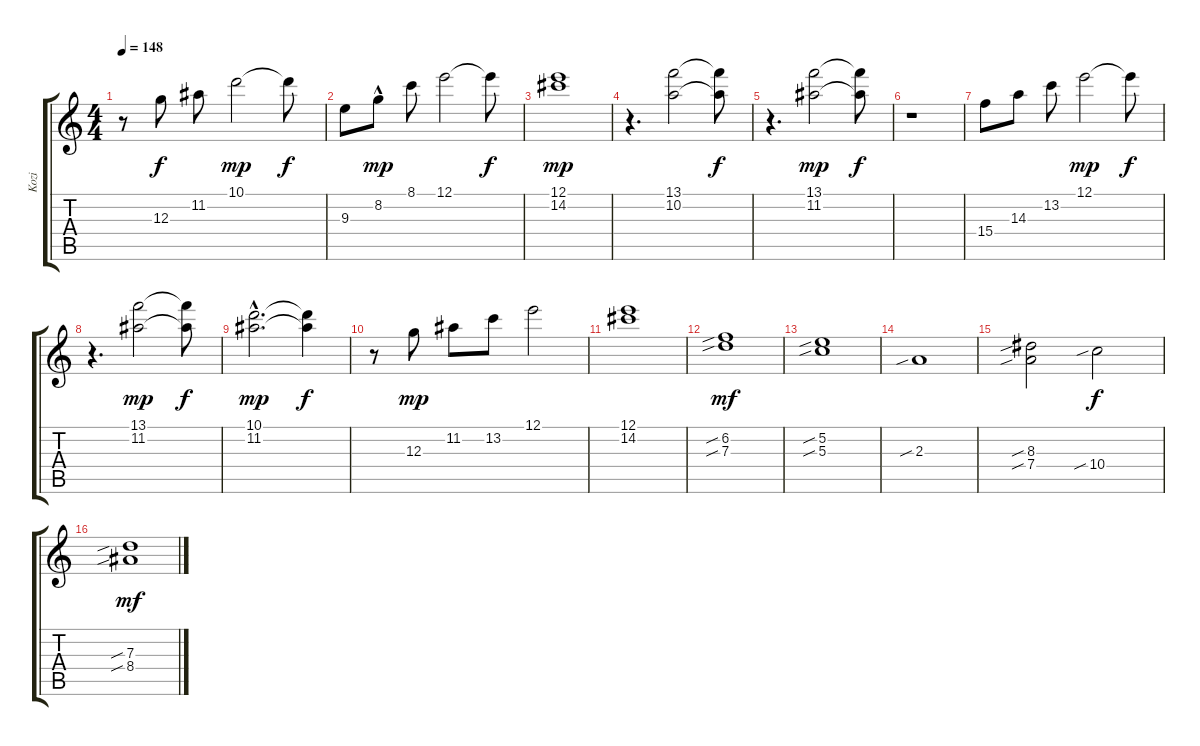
\track ("Kozi" "Kozi") {instrument overdrivenguitar}
\staff {score tabs}
\tuning (E4 B3 G3 D3 A2 E2) {hide}
\ts (4 4)
\tempo 148
\clef g2
\ks c
r.8{dy f} 12.3.8 11.2.8 10.1.2{dy mp} 10.1{t}.8{dy f} |
9.3.8 8.2{hac}.8{dy mp} 8.1.8 12.1.2 12.1{t}.8{dy f} |
(12.1 14.2).1{dy mp} |
r.4{d} (13.1 10.2).2 (13.1{t} 10.2{t}).8{dy f} |
r.4{d} (13.1 11.2).2{dy mp} (13.1{t} 11.2{t}).8{dy f} |
r.1 |
15.4.8 14.3.8 13.2.8 12.1.2{dy mp} 12.1{t}.8{dy f} |
r.4{d} (13.1 11.2).2{dy mp} (13.1{t} 11.2{t}).8{dy f} |
(10.1{hac} 11.2{hac}).2{d dy mp} (10.1{t} 11.2{t}).4{dy f} |
r.8 12.3.8{dy mp} 11.2.8 13.2.8 12.1.2 |
(12.1 14.2).1{volume 10 instrument overdrivenguitar} |
(6.2{sib} 7.3{sib}).1{dy mf} |
(5.2{sib} 5.3{sib}).1 |
2.3{sib}.1 |
(8.3{sib} 7.4{sib}).2 10.4{sib}.2{dy f} |
(7.3{sib} 8.4{sib}).1{dy mf}
